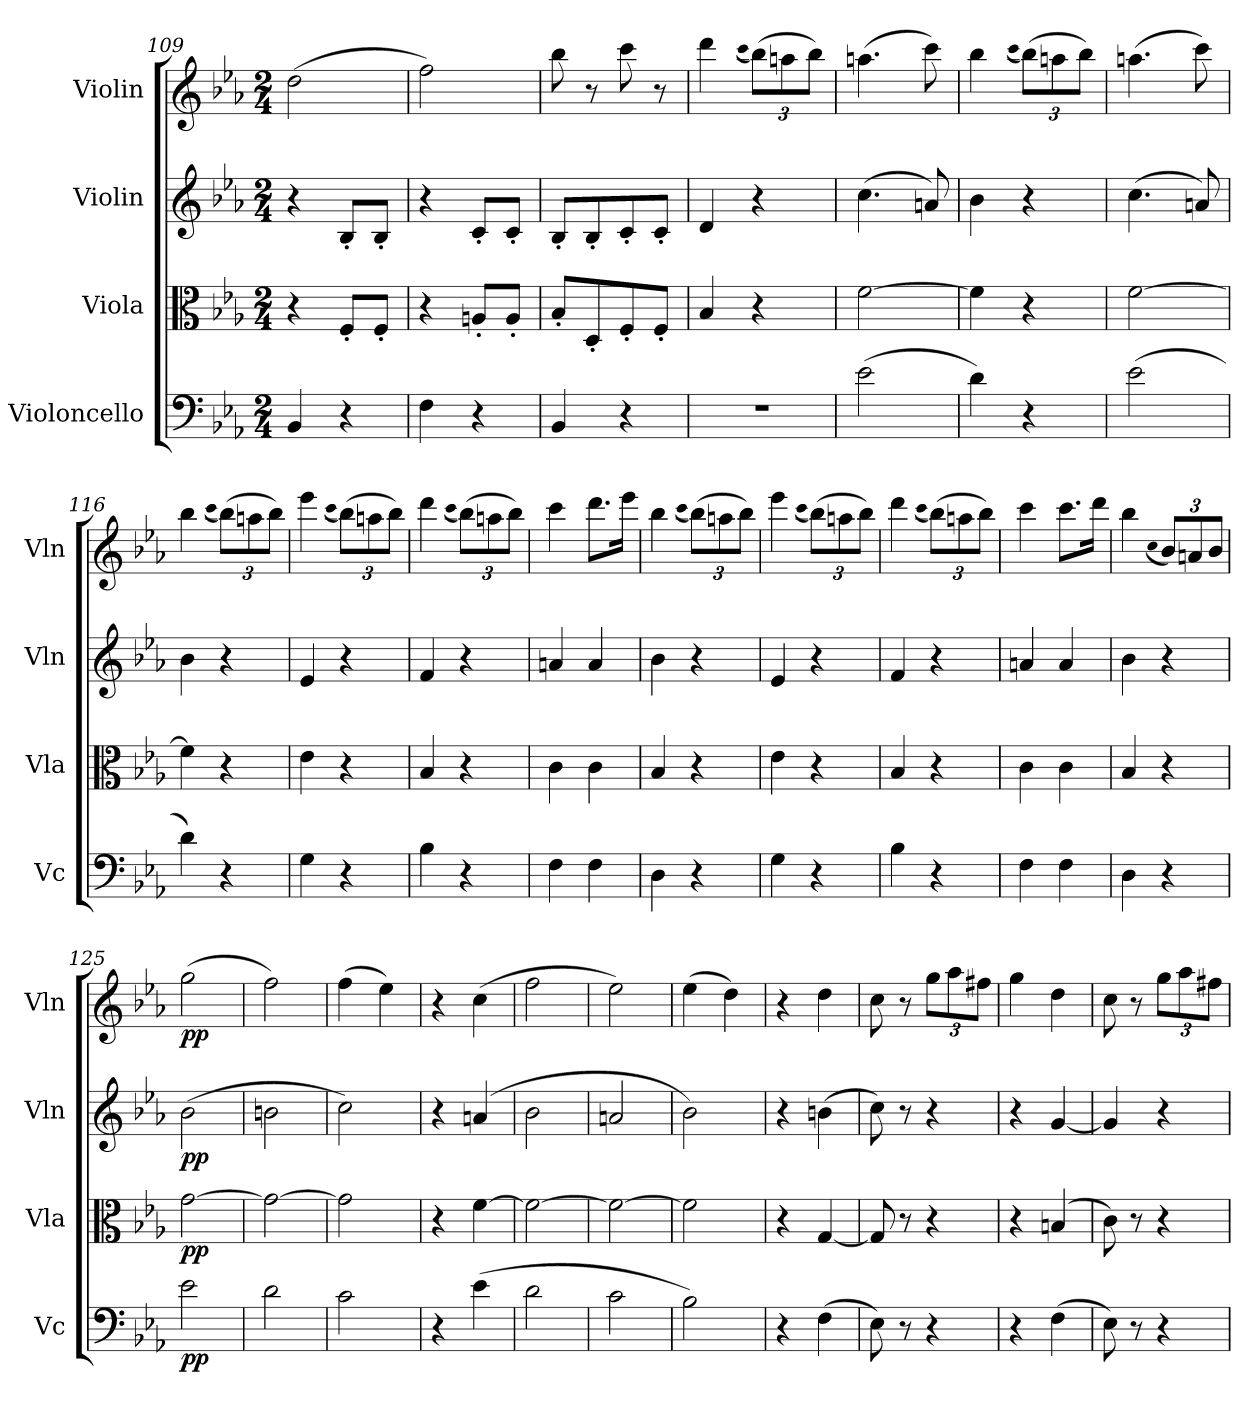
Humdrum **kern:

**kern	**dynam	**kern	**dynam	**kern	**dynam	**kern	**dynam
*part4	*part4	*part3	*part3	*part2	*part2	*part1	*part1
*staff4	*staff4	*staff3	*staff3	*staff2	*staff2	*staff1	*staff1
*I"Violoncello	*	*I"Viola	*	*I"Violin	*	*I"Violin	*
*I'Vc	*	*I'Vla	*	*I'Vln	*	*I'Vln	*
*clefF4	*	*clefC3	*	*clefG2	*	*clefG2	*
*k[b-e-a-]	*	*k[b-e-a-]	*	*k[b-e-a-]	*	*k[b-e-a-]	*
*M2/4	*	*M2/4	*	*M2/4	*	*M2/4	*
=109	=109	=109	=109	=109	=109	=109	=109
4BB-/	.	4r	.	4r	.	(2dd\	.
4r	.	8F'/L	.	8B-'/L	.	.	.
.	.	8F'/J	.	8B-'/J	.	.	.
=110	=110	=110	=110	=110	=110	=110	=110
4F\	.	4r	.	4r	.	2ff\)	.
4r	.	8An'/L	.	8c'/L	.	.	.
.	.	8A'/J	.	8c'/J	.	.	.
=111	=111	=111	=111	=111	=111	=111	=111
4BB-/	.	8B-'/L	.	8B-'/L	.	8bb-\	.
.	.	8D'/	.	8B-'/	.	8r	.
4r	.	8F'/	.	8c'/	.	8ccc\	.
.	.	8F'/J	.	8c'/J	.	8r	.
=112	=112	=112	=112	=112	=112	=112	=112
2r	.	4B-/	.	4d/	.	4ddd\	.
.	.	.	.	.	.	(qccc	.
.	.	4r	.	4r	.	(12bb-\L)	.
.	.	.	.	.	.	12aan\	.
.	.	.	.	.	.	12bb-\J)	.
=113	=113	=113	=113	=113	=113	=113	=113
(2e-\	.	[2f\	.	(4.cc\	.	(4.aan\	.
.	.	.	.	8an/)	.	8ccc\)	.
=114	=114	=114	=114	=114	=114	=114	=114
4d\)	.	4f\]	.	4b-\	.	4bb-\	.
.	.	.	.	.	.	(qccc	.
4r	.	4r	.	4r	.	(12bb-\L)	.
.	.	.	.	.	.	12aan\	.
.	.	.	.	.	.	12bb-\J)	.
=115	=115	=115	=115	=115	=115	=115	=115
(2e-\	.	[2f\	.	(4.cc\	.	(4.aan\	.
.	.	.	.	8an/)	.	8ccc\)	.
=116	=116	=116	=116	=116	=116	=116	=116
4d\)	.	4f\]	.	4b-\	.	4bb-\	.
.	.	.	.	.	.	(qccc	.
4r	.	4r	.	4r	.	(12bb-\L)	.
.	.	.	.	.	.	12aan\	.
.	.	.	.	.	.	12bb-\J)	.
=117	=117	=117	=117	=117	=117	=117	=117
4G\	.	4e-\	.	4e-/	.	4eee-\	.
.	.	.	.	.	.	(qccc	.
4r	.	4r	.	4r	.	(12bb-\L)	.
.	.	.	.	.	.	12aan\	.
.	.	.	.	.	.	12bb-\J)	.
=118	=118	=118	=118	=118	=118	=118	=118
4B-\	.	4B-/	.	4f/	.	4ddd\	.
.	.	.	.	.	.	(qccc	.
4r	.	4r	.	4r	.	(12bb-\L)	.
.	.	.	.	.	.	12aan\	.
.	.	.	.	.	.	12bb-\J)	.
=119	=119	=119	=119	=119	=119	=119	=119
4F\	.	4c\	.	4an/	.	4ccc\	.
4F\	.	4c\	.	4a/	.	8.ddd\L	.
.	.	.	.	.	.	16eee-\Jk	.
=120	=120	=120	=120	=120	=120	=120	=120
4D\	.	4B-/	.	4b-\	.	4bb-\	.
.	.	.	.	.	.	(qccc	.
4r	.	4r	.	4r	.	(12bb-\L)	.
.	.	.	.	.	.	12aan\	.
.	.	.	.	.	.	12bb-\J)	.
=121	=121	=121	=121	=121	=121	=121	=121
4G\	.	4e-\	.	4e-/	.	4eee-\	.
.	.	.	.	.	.	(qccc	.
4r	.	4r	.	4r	.	(12bb-\L)	.
.	.	.	.	.	.	12aan\	.
.	.	.	.	.	.	12bb-\J)	.
=122	=122	=122	=122	=122	=122	=122	=122
4B-\	.	4B-/	.	4f/	.	4ddd\	.
.	.	.	.	.	.	(qccc	.
4r	.	4r	.	4r	.	(12bb-\L)	.
.	.	.	.	.	.	12aan\	.
.	.	.	.	.	.	12bb-\J)	.
=123	=123	=123	=123	=123	=123	=123	=123
4F\	.	4c\	.	4an/	.	4ccc\	.
4F\	.	4c\	.	4a/	.	8.ccc\L	.
.	.	.	.	.	.	16ddd\Jk	.
=124	=124	=124	=124	=124	=124	=124	=124
4D\	.	4B-/	.	4b-\	.	4bb-\	.
.	.	.	.	.	.	(qcc	.
4r	.	4r	.	4r	.	12b-/L)	.
.	.	.	.	.	.	12an/	.
.	.	.	.	.	.	12b-/J	.
=125	=125	=125	=125	=125	=125	=125	=125
2e-\	pp	[2g\	pp	(2b-\	pp	(2gg\	pp
=126	=126	=126	=126	=126	=126	=126	=126
2d\	.	2g\_	.	2bn\	.	2ff\)	.
=127	=127	=127	=127	=127	=127	=127	=127
2c\	.	2g\]	.	2cc\)	.	(4ff\	.
.	.	.	.	.	.	4ee-\)	.
=128	=128	=128	=128	=128	=128	=128	=128
4r	.	4r	.	4r	.	4r	.
(4e-\	.	[4f\	.	(4an/	.	(4cc\	.
=129	=129	=129	=129	=129	=129	=129	=129
2d\	.	2f\_	.	2b-\	.	2ff\	.
=130	=130	=130	=130	=130	=130	=130	=130
2c\	.	2f\_	.	2an/	.	2ee-\)	.
=131	=131	=131	=131	=131	=131	=131	=131
2B-\)	.	2f\]	.	2b-\)	.	(4ee-\	.
.	.	.	.	.	.	4dd\)	.
=132	=132	=132	=132	=132	=132	=132	=132
4r	.	4r	.	4r	.	4r	.
(4F\	.	[4G/	.	(4bn\	.	4dd\	.
=133	=133	=133	=133	=133	=133	=133	=133
8E-\)	.	8G/]	.	8cc\)	.	8cc\	.
8r	.	8r	.	8r	.	8r	.
4r	.	4r	.	4r	.	12gg\L	.
.	.	.	.	.	.	12aa-\	.
.	.	.	.	.	.	12ff#X\J	.
=134	=134	=134	=134	=134	=134	=134	=134
4r	.	4r	.	4r	.	4gg\	.
(4F\	.	(4Bn/	.	[4g/	.	4dd\	.
=135	=135	=135	=135	=135	=135	=135	=135
8E-\)	.	8c\)	.	4g/]	.	8cc\	.
8r	.	8r	.	.	.	8r	.
4r	.	4r	.	4r	.	12gg\L	.
.	.	.	.	.	.	12aa-\	.
.	.	.	.	.	.	12ff#X\J	.
=	=	=	=	=	=	=	=
*-	*-	*-	*-	*-	*-	*-	*-
